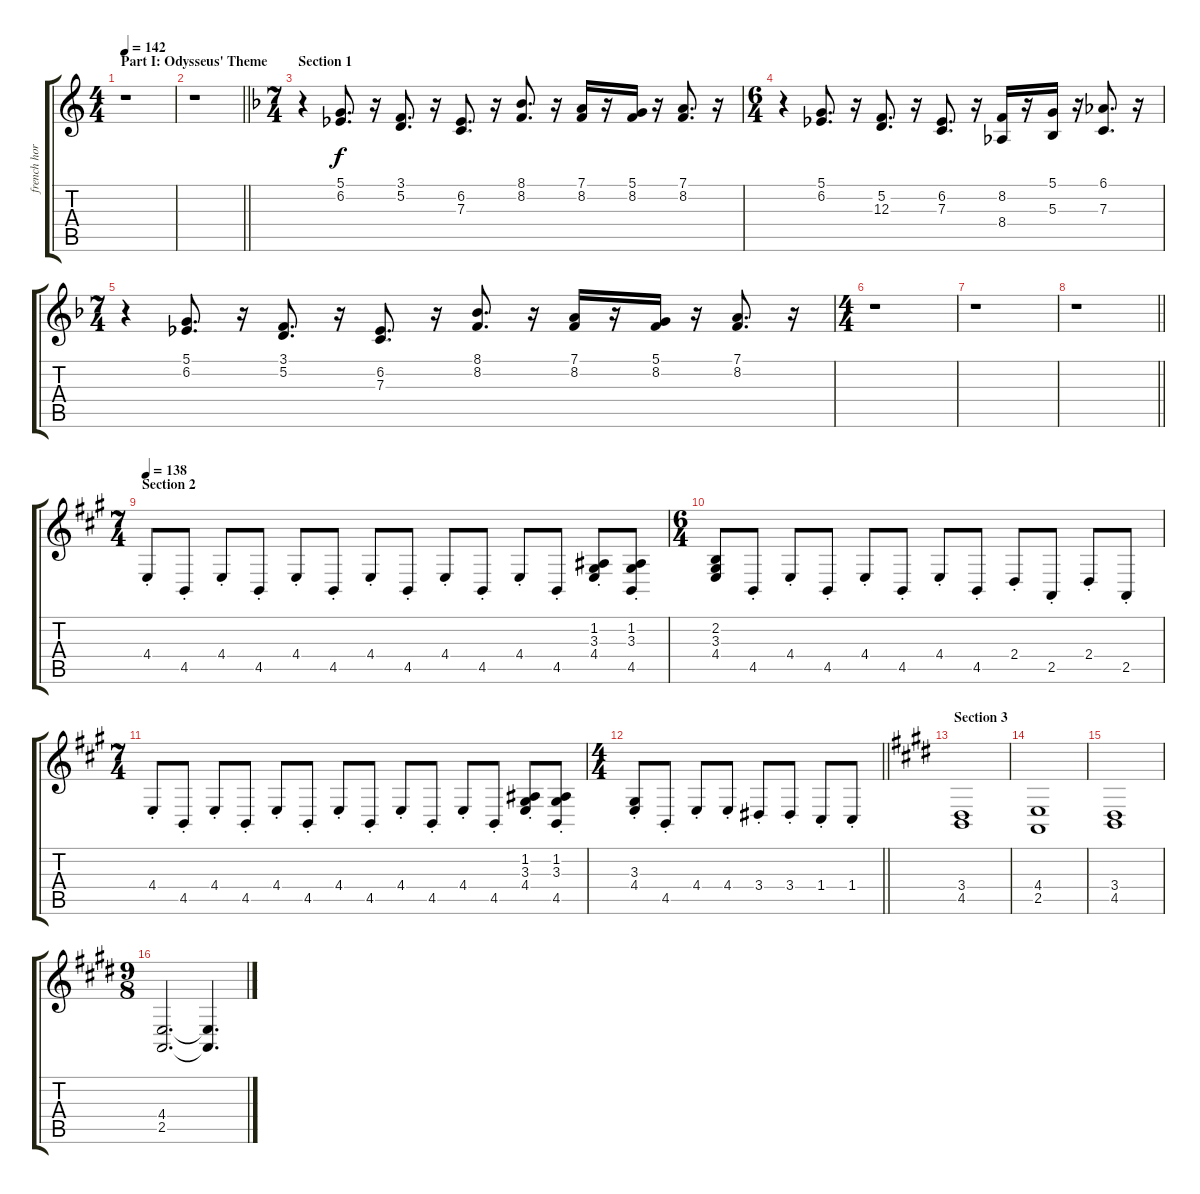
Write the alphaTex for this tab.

\track ("french horn" "french hor") {instrument frenchhorn}
\staff {score tabs}
\tuning (D4 A3 F3 C3 G2 D2) {hide}
\ts (4 4)
\section ("" "Part I: Odysseus' Theme")
\tempo 142
\clef g2
\ks c
r.1{dy f instrument frenchhorn} |
\barLineRight lightlight
r.1 |
\ts (7 4)
\section ("" "Section 1")
\ks dminor
r.4 (5.1 6.2).8{d volume 14 balance 8} r.16 (3.1 5.2).8{d} r.16 (6.2 7.3).8{d} r.16 (8.1 8.2).8{d} r.16 (7.1 8.2).16 r.16 (5.1 8.2).16 r.16 (7.1 8.2).8{d} r.16 |
\ts (6 4)
r.4 (5.1 6.2).8{d} r.16 (5.2 12.3).8{d} r.16 (6.2 7.3).8{d} r.16 (8.2 8.4).16 r.16 (5.1 5.3).16 r.16 (6.1 7.3).8{d} r.16 |
\ts (7 4)
r.4 (5.1 6.2).8{d} r.16 (3.1 5.2).8{d} r.16 (6.2 7.3).8{d} r.16 (8.1 8.2).8{d} r.16 (7.1 8.2).16 r.16 (5.1 8.2).16 r.16 (7.1 8.2).8{d} r.16 |
\ts (4 4)
r.1 |
r.1 |
\barLineRight lightlight
r.1 |
\ts (7 4)
\section ("" "Section 2")
\tempo 138
\ks f#minor
4.4{st}.8 4.5{st}.8 4.4{st}.8 4.5{st}.8 4.4{st}.8 4.5{st}.8 4.4{st}.8 4.5{st}.8 4.4{st}.8 4.5{st}.8 4.4{st}.8 4.5{st}.8 (1.2{st} 3.3{st} 4.4{st}).8 (1.2{st} 3.3{st} 4.5{st}).8 |
\ts (6 4)
(2.2 3.3 4.4).8 4.5{st}.8 4.4{st}.8 4.5{st}.8 4.4{st}.8 4.5{st}.8 4.4{st}.8 4.5{st}.8 2.4{st}.8 2.5{st}.8 2.4{st}.8 2.5{st}.8 |
\ts (7 4)
4.4{st}.8 4.5{st}.8 4.4{st}.8 4.5{st}.8 4.4{st}.8 4.5{st}.8 4.4{st}.8 4.5{st}.8 4.4{st}.8 4.5{st}.8 4.4{st}.8 4.5{st}.8 (1.2{st} 3.3{st} 4.4{st}).8 (1.2{st} 3.3{st} 4.5{st}).8 |
\ts (4 4)
\barLineRight lightlight
(3.3{st} 4.4{st}).8 4.5{st}.8 4.4{st}.8 4.4{st}.8 3.4{st}.8 3.4{st}.8 1.4{st}.8 1.4{st}.8 |
\section ("" "Section 3")
\ks c#minor
(3.4 4.5).1 |
(4.4 2.5).1 |
(3.4 4.5).1 |
\ts (9 8)
(4.4 2.5).2{d} (4.4{t} 2.5{t}).4{d}
